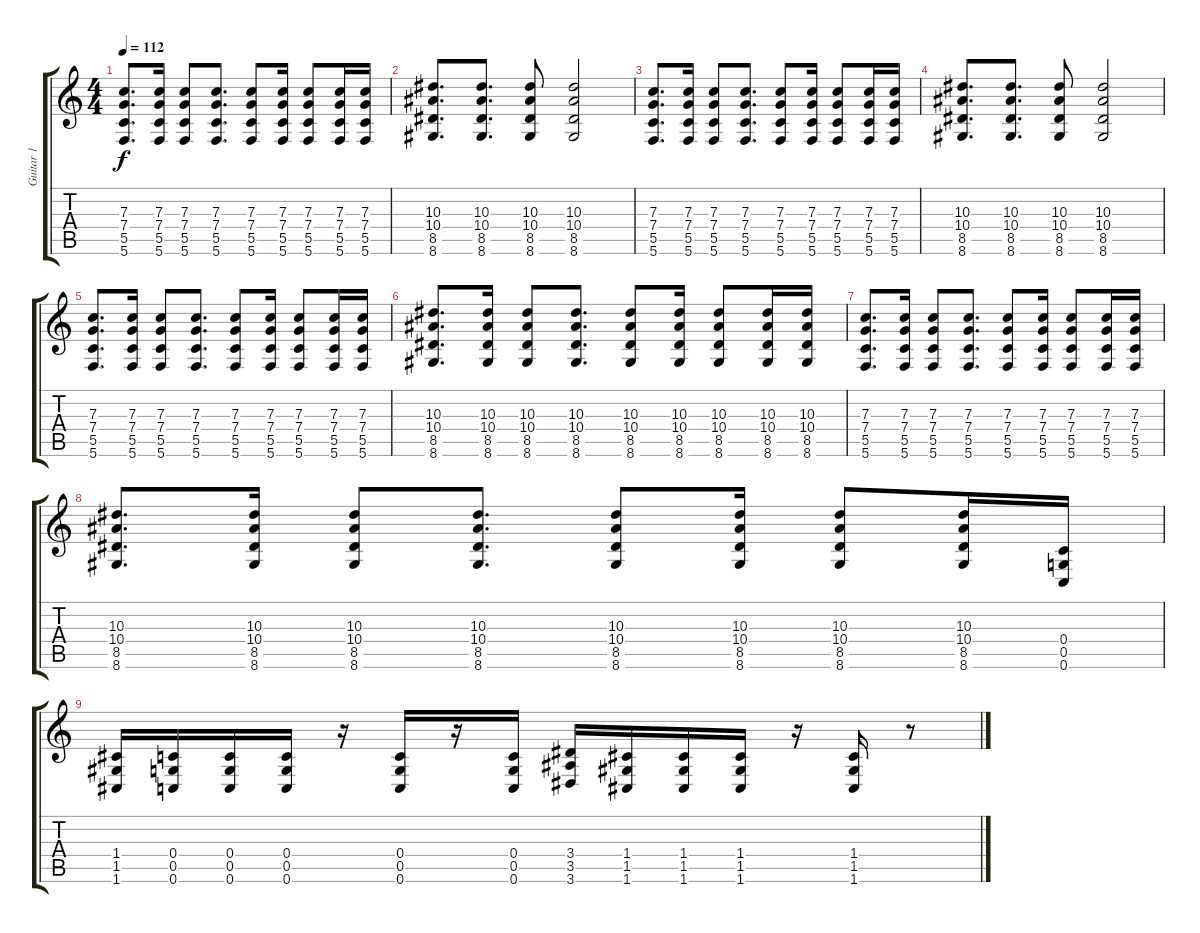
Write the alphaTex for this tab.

\track ("Guitar 1" "Guitar 1") {instrument distortionguitar}
\staff {score tabs}
\tuning (D4 A3 F3 C3 G2 C2) {hide}
\ts (4 4)
\tempo 112
\clef g2
\ks c
(7.3 7.4 5.5 5.6).8{d dy f} (7.3 7.4 5.5 5.6).16 (7.3 7.4 5.5 5.6).8 (7.3 7.4 5.5 5.6).8{d} (7.3 7.4 5.5 5.6).8 (7.3 7.4 5.5 5.6).16 (7.3 7.4 5.5 5.6).8 (7.3 7.4 5.5 5.6).16 (7.3 7.4 5.5 5.6).16 |
(10.3 10.4 8.5 8.6).8{d} (10.3 10.4 8.5 8.6).8{d} (10.3 10.4 8.5 8.6).8 (10.3 10.4 8.5 8.6).2 |
(7.3 7.4 5.5 5.6).8{d} (7.3 7.4 5.5 5.6).16 (7.3 7.4 5.5 5.6).8 (7.3 7.4 5.5 5.6).8{d} (7.3 7.4 5.5 5.6).8 (7.3 7.4 5.5 5.6).16 (7.3 7.4 5.5 5.6).8 (7.3 7.4 5.5 5.6).16 (7.3 7.4 5.5 5.6).16 |
(10.3 10.4 8.5 8.6).8{d} (10.3 10.4 8.5 8.6).8{d} (10.3 10.4 8.5 8.6).8 (10.3 10.4 8.5 8.6).2 |
(7.3 7.4 5.5 5.6).8{d} (7.3 7.4 5.5 5.6).16 (7.3 7.4 5.5 5.6).8 (7.3 7.4 5.5 5.6).8{d} (7.3 7.4 5.5 5.6).8 (7.3 7.4 5.5 5.6).16 (7.3 7.4 5.5 5.6).8 (7.3 7.4 5.5 5.6).16 (7.3 7.4 5.5 5.6).16 |
(10.3 10.4 8.5 8.6).8{d} (10.3 10.4 8.5 8.6).16 (10.3 10.4 8.5 8.6).8 (10.3 10.4 8.5 8.6).8{d} (10.3 10.4 8.5 8.6).8 (10.3 10.4 8.5 8.6).16 (10.3 10.4 8.5 8.6).8 (10.3 10.4 8.5 8.6).16 (10.3 10.4 8.5 8.6).16 |
(7.3 7.4 5.5 5.6).8{d} (7.3 7.4 5.5 5.6).16 (7.3 7.4 5.5 5.6).8 (7.3 7.4 5.5 5.6).8{d} (7.3 7.4 5.5 5.6).8 (7.3 7.4 5.5 5.6).16 (7.3 7.4 5.5 5.6).8 (7.3 7.4 5.5 5.6).16 (7.3 7.4 5.5 5.6).16 |
(10.3 10.4 8.5 8.6).8{d} (10.3 10.4 8.5 8.6).16 (10.3 10.4 8.5 8.6).8 (10.3 10.4 8.5 8.6).8{d} (10.3 10.4 8.5 8.6).8 (10.3 10.4 8.5 8.6).16 (10.3 10.4 8.5 8.6).8 (10.3 10.4 8.5 8.6).16 (0.4 0.5 0.6).16 |
(1.4 1.5 1.6).16 (0.4 0.5 0.6).16 (0.4 0.5 0.6).16 (0.4 0.5 0.6).16 r.16 (0.4 0.5 0.6).16 r.16 (0.4 0.5 0.6).16 (3.4 3.5 3.6).16 (1.4 1.5 1.6).16 (1.4 1.5 1.6).16 (1.4 1.5 1.6).16 r.16 (1.4 1.5 1.6).16 r.8
